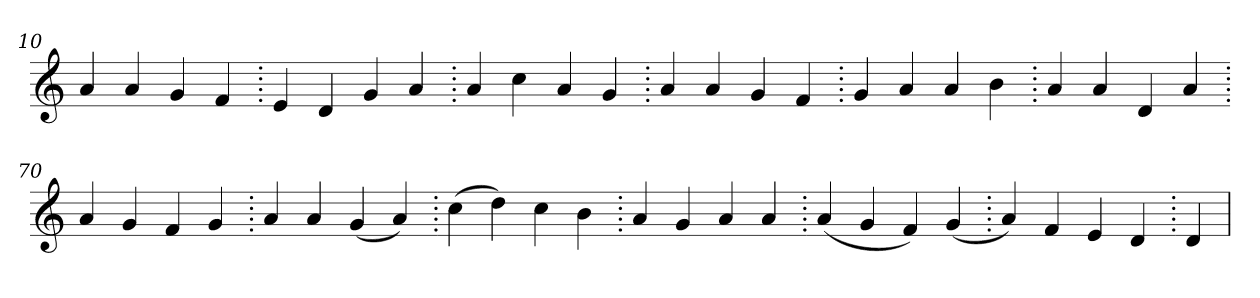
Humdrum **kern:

**kern
*part1
*staff1
*clefG2
=10.
4a
4a
4g
4f
=20.
4e
4d
4g
4a
=30.
4a
4cc
4a
4g
=40.
4a
4a
4g
4f
=50.
4g
4a
4a
4b
=60.
4a
4a
4d
4a
=70.
4a
4g
4f
4g
=80.
4a
4a
(>4g
4a)
=90.
(>4cc
4dd)
4cc
4b
=100.
4a
4g
4a
4a
=110.
(>4a
4g
4f)
(>4g
=120.
4a)
4f
4e
4d
=130.
4d
=
*-
